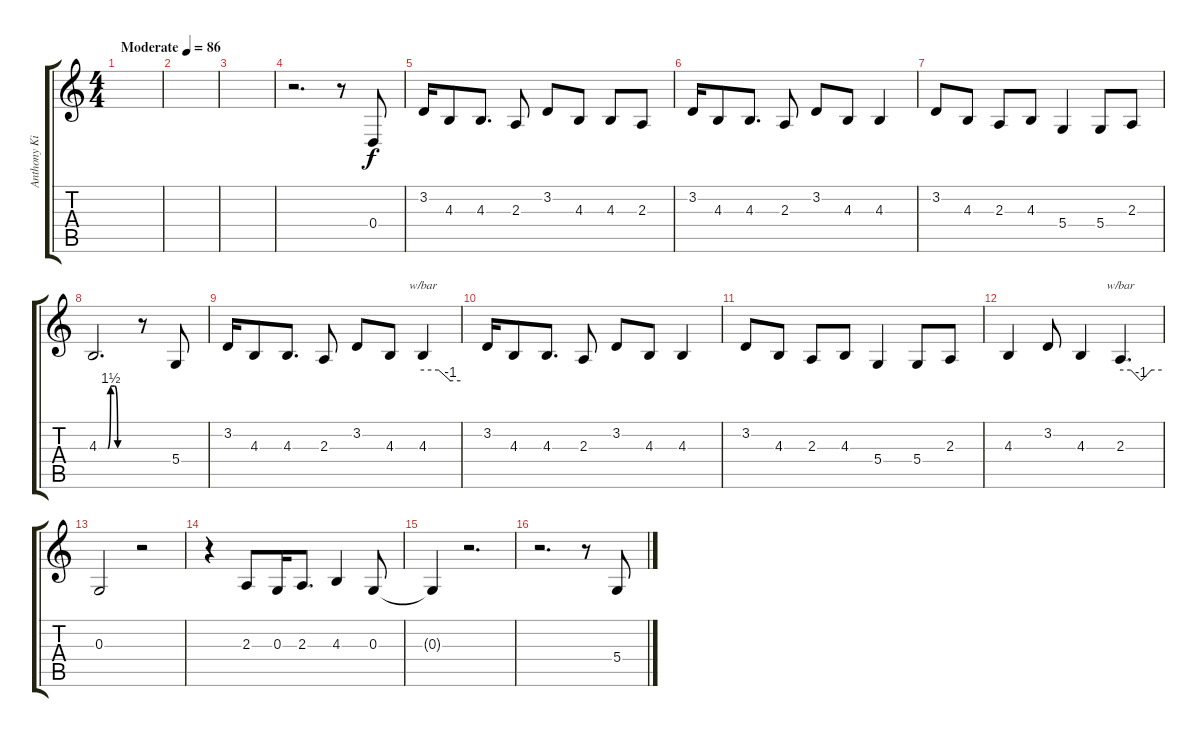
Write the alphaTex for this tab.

\track ("Anthony Kiedis" "Anthony Ki") {instrument tenorsax}
\staff {score tabs}
\tuning (E4 B3 G3 D3 A2 E2) {hide}
\ts (4 4)
\tempo (86 "Moderate")
\clef g2
\ks c
|
|
|
r.2{d} r.8 0.4.8 |
3.2.16 4.3.8 4.3.8{d} 2.3.8 3.2.8 4.3.8 4.3.8 2.3.8 |
3.2.16 4.3.8 4.3.8{d} 2.3.8 3.2.8 4.3.8 4.3.4 |
3.2.8 4.3.8 2.3.8 4.3.8 5.4.4 5.4.8 2.3.8 |
4.3{be (custom 0 0 15 0 20 6 27 6 32 0 50 0 60 0)}.2{d} r.8 5.4.8 |
3.2.16 4.3.8 4.3.8{d} 2.3.8 3.2.8 4.3.8 4.3.4{tbe (custom default 0 0 25 0 44 -4 60 -4)} |
3.2.16 4.3.8 4.3.8{d} 2.3.8 3.2.8 4.3.8 4.3.4 |
3.2.8 4.3.8 2.3.8 4.3.8 5.4.4 5.4.8 2.3.8 |
4.3.4 3.2.8 4.3.4 2.3.4{d tbe (custom default 0 0 15 0 30 -4 45 0 60 0)} |
0.3.2 r.2 |
r.4 2.3.8 0.3.16 2.3.8{d} 4.3.4 0.3.8 |
0.3{t}.4 r.2{d} |
r.2{d} r.8 5.4.8
